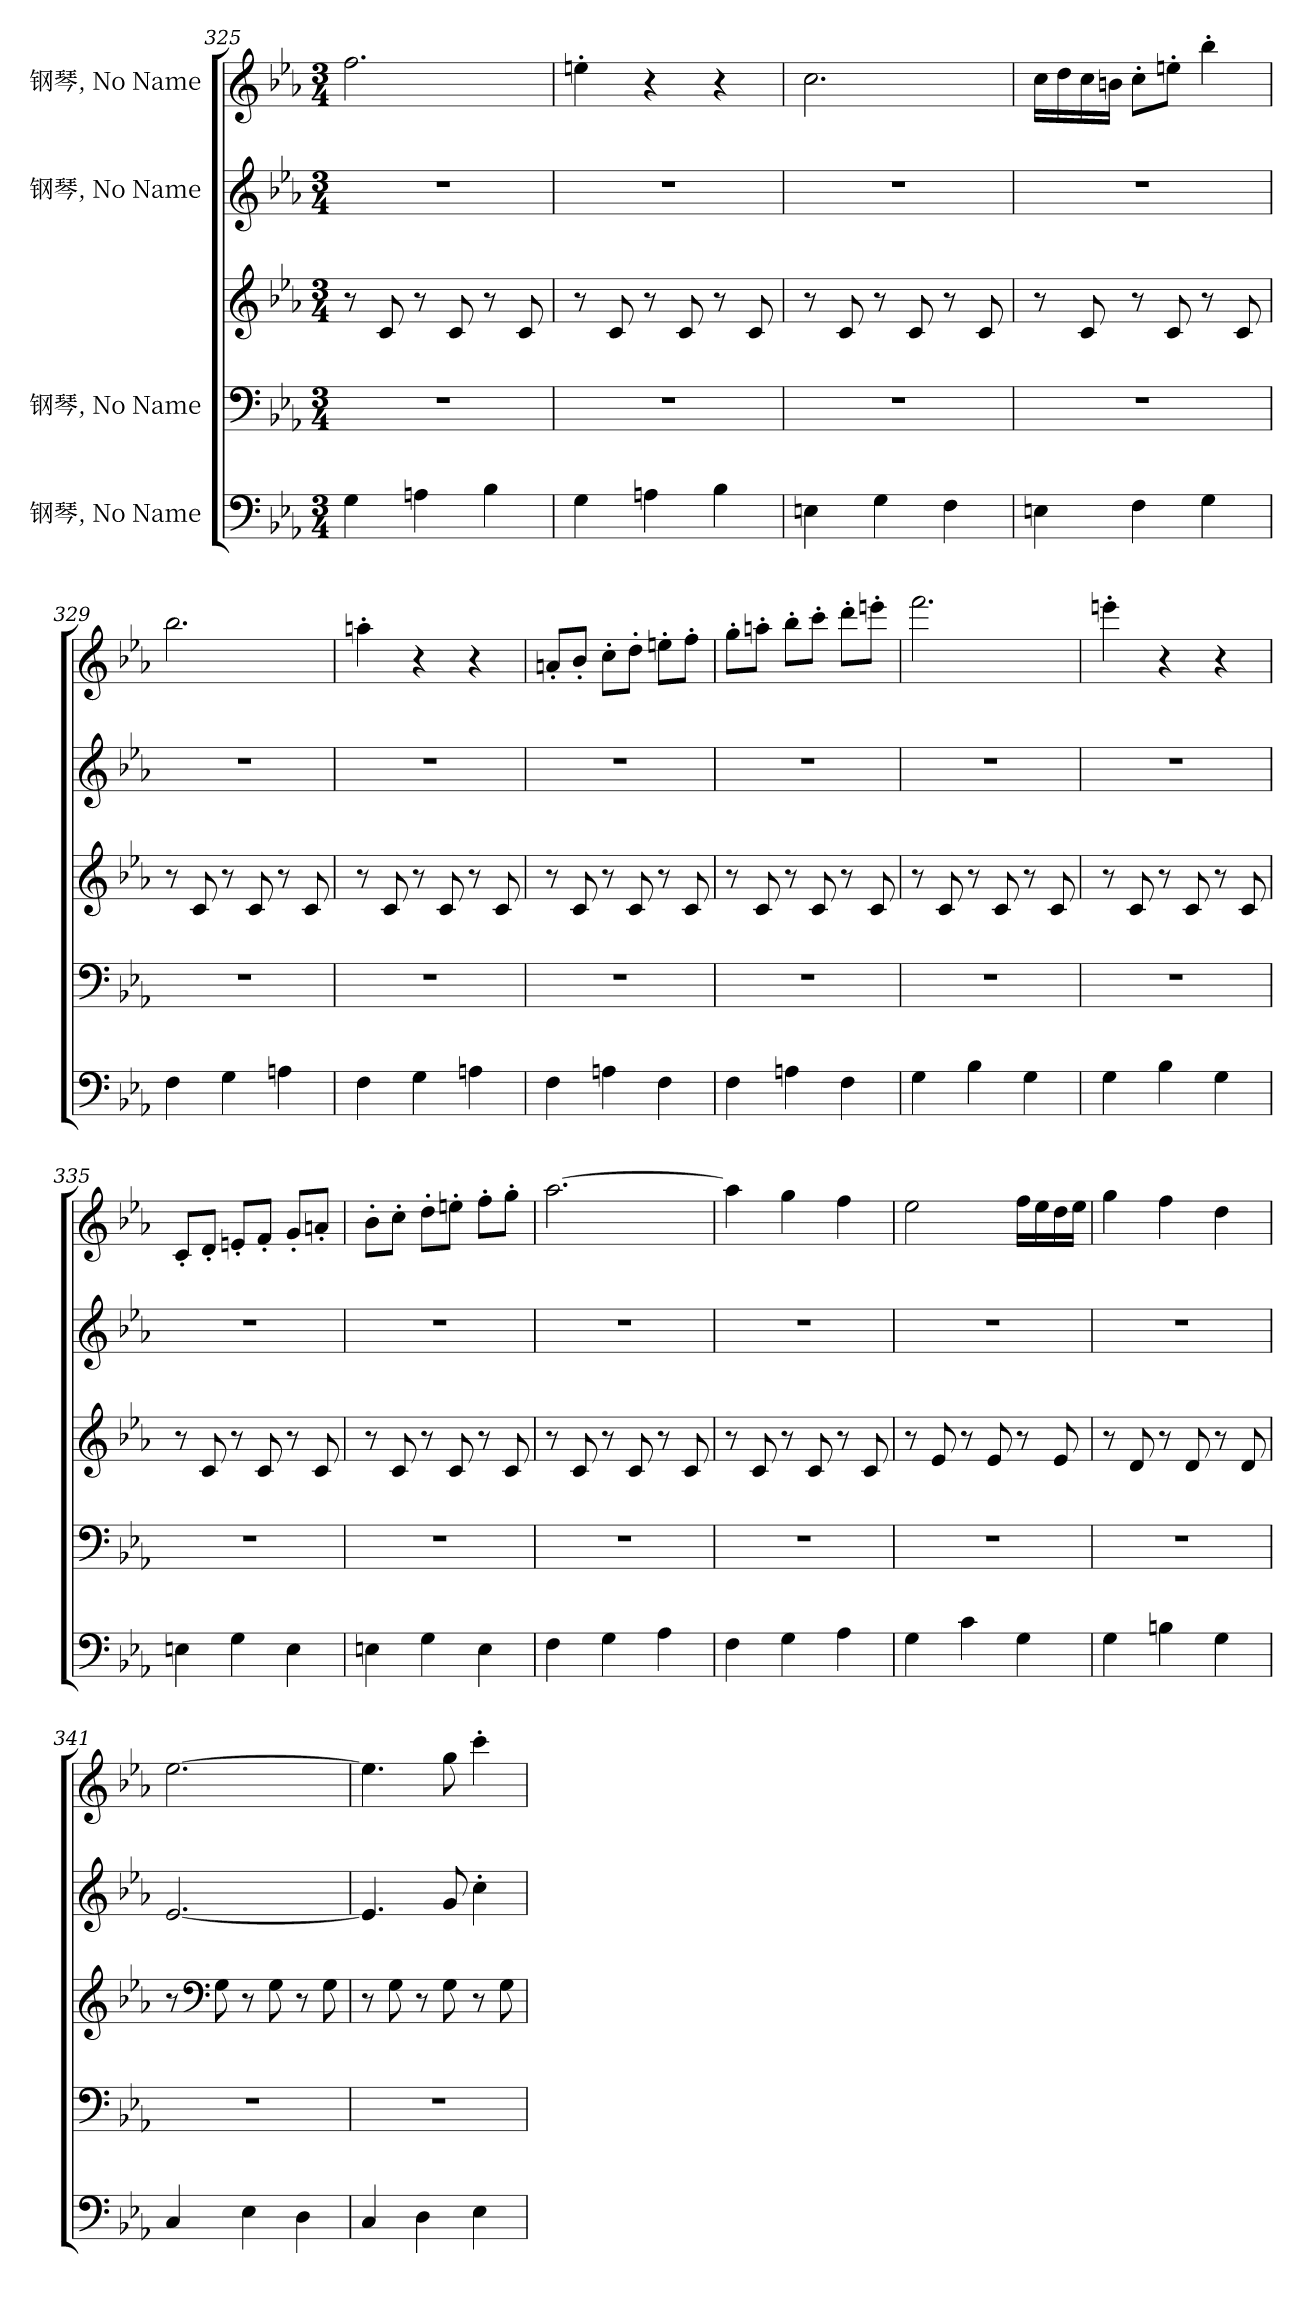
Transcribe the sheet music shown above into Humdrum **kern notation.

**kern	**kern	**kern	**kern	**kern
*part4	*part3	*part3	*part2	*part1
*staff5	*staff4	*staff3	*staff2	*staff1
*I"钢琴, No Name	*I"钢琴, No Name	*	*I"钢琴, No Name	*I"钢琴, No Name
*clefF4	*clefF4	*clefG2	*clefG2	*clefG2
*k[b-e-a-]	*k[b-e-a-]	*k[b-e-a-]	*k[b-e-a-]	*k[b-e-a-]
*M3/4	*M3/4	*M3/4	*M3/4	*M3/4
*MM233	*MM233	*MM233	*MM233	*MM233
=325	=325	=325	=325	=325
4G\	2.r	8r	2.r	2.ff\
.	.	8c/	.	.
4An\	.	8r	.	.
.	.	8c/	.	.
4B-\	.	8r	.	.
.	.	8c/	.	.
=326	=326	=326	=326	=326
4G\	2.r	8r	2.r	4een'\
.	.	8c/	.	.
4An\	.	8r	.	4r
.	.	8c/	.	.
4B-\	.	8r	.	4r
.	.	8c/	.	.
!!LO:PB:g=z
=327	=327	=327	=327	=327
*	*	*	*	*MM233
4En\	2.r	8r	2.r	2.cc\
.	.	8c/	.	.
4G\	.	8r	.	.
.	.	8c/	.	.
4F\	.	8r	.	.
.	.	8c/	.	.
=328	=328	=328	=328	=328
4En\	2.r	8r	2.r	16cc\LL
.	.	.	.	16dd\
.	.	8c/	.	16cc\
.	.	.	.	16bn\JJ
4F\	.	8r	.	8cc'\L
.	.	8c/	.	8een'\J
4G\	.	8r	.	4bb-'\
.	.	8c/	.	.
=329	=329	=329	=329	=329
*	*	*	*	*MM233
4F\	2.r	8r	2.r	2.bb-\
.	.	8c/	.	.
4G\	.	8r	.	.
.	.	8c/	.	.
4An\	.	8r	.	.
.	.	8c/	.	.
=330	=330	=330	=330	=330
4F\	2.r	8r	2.r	4aan'\
.	.	8c/	.	.
4G\	.	8r	.	4r
.	.	8c/	.	.
4An\	.	8r	.	4r
.	.	8c/	.	.
!!LO:LB:g=z
=331	=331	=331	=331	=331
*	*	*	*	*MM233
4F\	2.r	8r	2.r	8an'/L
.	.	8c/	.	8b-'/J
4An\	.	8r	.	8cc'\L
.	.	8c/	.	8dd'\J
4F\	.	8r	.	8een'\L
.	.	8c/	.	8ff'\J
=332	=332	=332	=332	=332
4F\	2.r	8r	2.r	8gg'\L
.	.	8c/	.	8aan'\J
4An\	.	8r	.	8bb-'\L
.	.	8c/	.	8ccc'\J
4F\	.	8r	.	8ddd'\L
.	.	8c/	.	8eeen'\J
=333	=333	=333	=333	=333
*	*	*	*	*MM233
4G\	2.r	8r	2.r	2.fff\
.	.	8c/	.	.
4B-\	.	8r	.	.
.	.	8c/	.	.
4G\	.	8r	.	.
.	.	8c/	.	.
=334	=334	=334	=334	=334
4G\	2.r	8r	2.r	4eeen'\
.	.	8c/	.	.
4B-\	.	8r	.	4r
.	.	8c/	.	.
4G\	.	8r	.	4r
.	.	8c/	.	.
!!LO:PB:g=z
=335	=335	=335	=335	=335
*	*	*	*	*MM233
4En\	2.r	8r	2.r	8c'/L
.	.	8c/	.	8d'/J
4G\	.	8r	.	8en'/L
.	.	8c/	.	8f'/J
4E\	.	8r	.	8g'/L
.	.	8c/	.	8an'/J
=336	=336	=336	=336	=336
4En\	2.r	8r	2.r	8b-'\L
.	.	8c/	.	8cc'\J
4G\	.	8r	.	8dd'\L
.	.	8c/	.	8een'\J
4E\	.	8r	.	8ff'\L
.	.	8c/	.	8gg'\J
=337	=337	=337	=337	=337
*	*	*	*	*MM233
4F\	2.r	8r	2.r	[2.aa-\
.	.	8c/	.	.
4G\	.	8r	.	.
.	.	8c/	.	.
4A-\	.	8r	.	.
.	.	8c/	.	.
=338	=338	=338	=338	=338
4F\	2.r	8r	2.r	4aa-\]
.	.	8c/	.	.
4G\	.	8r	.	4gg\
.	.	8c/	.	.
4A-\	.	8r	.	4ff\
.	.	8c/	.	.
!!LO:LB:g=z
=339	=339	=339	=339	=339
4G\	2.r	8r	2.r	2ee-\
.	.	8e-/	.	.
4c\	.	8r	.	.
.	.	8e-/	.	.
4G\	.	8r	.	16ff\LL
.	.	.	.	16ee-\
.	.	8e-/	.	16dd\
.	.	.	.	16ee-\JJ
=340	=340	=340	=340	=340
4G\	2.r	8r	2.r	4gg\
.	.	8d/	.	.
4Bn\	.	8r	.	4ff\
.	.	8d/	.	.
4G\	.	8r	.	4dd\
.	.	8d/	.	.
=341	=341	=341	=341	=341
*	*	*	*	*MM233
4C/	2.r	8r	[2.e-/	[2.ee-\
*	*	*clefF4	*	*
.	.	8G\	.	.
4E-\	.	8r	.	.
.	.	8G\	.	.
4D\	.	8r	.	.
.	.	8G\	.	.
=342	=342	=342	=342	=342
4C/	2.r	8r	4.e-/]	4.ee-\]
.	.	8G\	.	.
4D\	.	8r	.	.
.	.	8G\	8g/	8gg\
4E-\	.	8r	4cc'\	4ccc'\
.	.	8G\	.	.
=	=	=	=	=
*-	*-	*-	*-	*-
